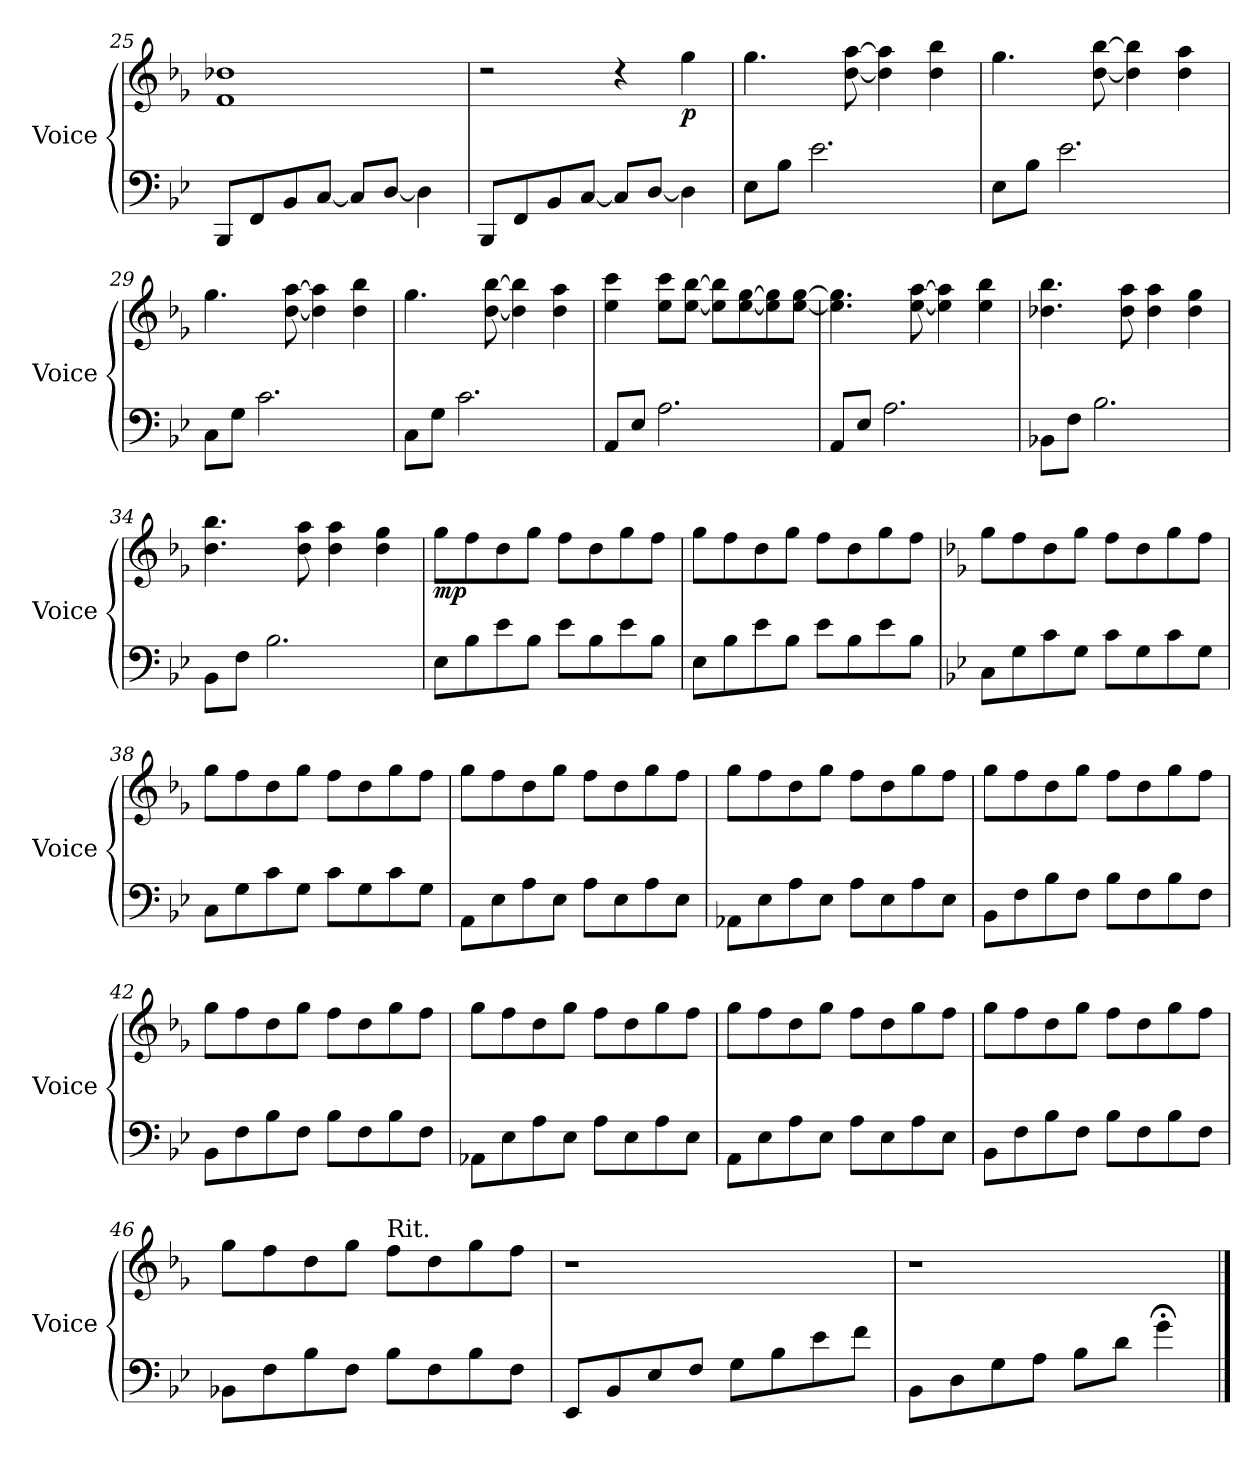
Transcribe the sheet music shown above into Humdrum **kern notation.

**kern	**kern	**dynam
*part2	*part1	*part1
*staff2	*staff1	*staff1
*I"Voice	*I"Voice	*
*I'Voice	*I'Voice	*
!!LO:LB:g=z
*clefF4	*clefG3	*
*k[b-e-]	*k[b-e-]	*
=25	=25	=25
*	*^	*
8BBB-/L	1b-X	1d	.
8FF/	.	.	.
8BB-/	.	.	.
[<8C/J	.	.	.
8C/L]	.	.	.
[>8D/J	.	.	.
4D\]	.	.	.
*	*v	*v	*
=26	=26	=26
8BBB-/L	2rcc	.
8FF/	.	.
8BB-/	.	.
[<8C/J	.	.
8C/L]	4rb	.
[>8D/J	.	.
!	!	!LO:DY:b
4D\]	4ee-\	p
=27	=27	=27
8E-\L	4.ee-\	.
8B-\J	.	.
2.e-\	.	.
.	[<8b-\ [>8ff\	.
.	4b-\] 4ff\]	.
.	4b-\ 4gg\	.
=28	=28	=28
8E-\L	4.ee-\	.
8B-\J	.	.
2.e-\	.	.
.	[<8b-\ [>8gg\	.
.	4b-\] 4gg\]	.
.	4b-\ 4ff\	.
!!LO:LB:g=z
=29	=29	=29
8C\L	4.ee-\	.
8G\J	.	.
2.c\	.	.
.	[<8b-\ [>8ff\	.
.	4b-\] 4ff\]	.
.	4b-\ 4gg\	.
=30	=30	=30
8C\L	4.ee-\	.
8G\J	.	.
2.c\	.	.
.	[<8b-\ [>8gg\	.
.	4b-\] 4gg\]	.
.	4b-\ 4ff\	.
=31	=31	=31
8AA/L	4cc\ 4aa\	.
8E-/J	.	.
2.A\	8cc\ 8aa\L	.
.	[<8cc\ [>8gg\J	.
.	8cc\] 8gg\]L	.
.	[<8cc\ [>8ee-\	.
.	8cc\] 8ee-\]	.
.	[<8cc\ [>8ee-\J	.
=32	=32	=32
8AA/L	4.cc\] 4.ee-\]	.
8E-/J	.	.
2.A\	.	.
.	[<8cc\ [>8ff\	.
.	4cc\] 4ff\]	.
.	4cc\ 4gg\	.
!!LO:LB:g=z
=33	=33	=33
8BB-X\L	4.b-X\ 4.gg\	.
8F\J	.	.
2.B-\	.	.
.	8b-\ 8ff\	.
.	4b-\ 4ff\	.
.	4b-\ 4ee-\	.
=34	=34	=34
8BB-\L	4.b-\ 4.gg\	.
8F\J	.	.
2.B-\	.	.
.	8b-\ 8ff\	.
.	4b-\ 4ff\	.
.	4b-\ 4ee-\	.
=35	=35	=35
!	!	!LO:DY:b
8E-\L	8ee-\L	mp
8B-\	8dd\	.
8e-\	8b-\	.
8B-\J	8ee-\J	.
8e-\L	8dd\L	.
8B-\	8b-\	.
8e-\	8ee-\	.
8B-\J	8dd\J	.
=36	=36	=36
8E-\L	8ee-\L	.
8B-\	8dd\	.
8e-\	8b-\	.
8B-\J	8ee-\J	.
8e-\L	8dd\L	.
8B-\	8b-\	.
8e-\	8ee-\	.
8B-\J	8dd\J	.
!!LO:PB:g=z
=37	=37	=37
*k[b-e-]	*k[b-e-]	*
8C\L	8ee-\L	.
8G\	8dd\	.
8c\	8b-\	.
8G\J	8ee-\J	.
8c\L	8dd\L	.
8G\	8b-\	.
8c\	8ee-\	.
8G\J	8dd\J	.
=38	=38	=38
8C\L	8ee-\L	.
8G\	8dd\	.
8c\	8b-\	.
8G\J	8ee-\J	.
8c\L	8dd\L	.
8G\	8b-\	.
8c\	8ee-\	.
8G\J	8dd\J	.
=39	=39	=39
8AA\L	8ee-\L	.
8E-\	8dd\	.
8A\	8b-\	.
8E-\J	8ee-\J	.
8A\L	8dd\L	.
8E-\	8b-\	.
8A\	8ee-\	.
8E-\J	8dd\J	.
!!LO:LB:g=z
=40	=40	=40
8AA-X\L	8ee-\L	.
8E-\	8dd\	.
8A\	8b-\	.
8E-\J	8ee-\J	.
8A\L	8dd\L	.
8E-\	8b-\	.
8A\	8ee-\	.
8E-\J	8dd\J	.
=41	=41	=41
8BB-\L	8ee-\L	.
8F\	8dd\	.
8B-\	8b-\	.
8F\J	8ee-\J	.
8B-\L	8dd\L	.
8F\	8b-\	.
8B-\	8ee-\	.
8F\J	8dd\J	.
=42	=42	=42
8BB-\L	8ee-\L	.
8F\	8dd\	.
8B-\	8b-\	.
8F\J	8ee-\J	.
8B-\L	8dd\L	.
8F\	8b-\	.
8B-\	8ee-\	.
8F\J	8dd\J	.
!!LO:LB:g=z
=43	=43	=43
8AA-X\L	8ee-\L	.
8E-\	8dd\	.
8A\	8b-\	.
8E-\J	8ee-\J	.
8A\L	8dd\L	.
8E-\	8b-\	.
8A\	8ee-\	.
8E-\J	8dd\J	.
=44	=44	=44
8AA\L	8ee-\L	.
8E-\	8dd\	.
8A\	8b-\	.
8E-\J	8ee-\J	.
8A\L	8dd\L	.
8E-\	8b-\	.
8A\	8ee-\	.
8E-\J	8dd\J	.
=45	=45	=45
8BB-\L	8ee-\L	.
8F\	8dd\	.
8B-\	8b-\	.
8F\J	8ee-\J	.
8B-\L	8dd\L	.
8F\	8b-\	.
8B-\	8ee-\	.
8F\J	8dd\J	.
!!LO:LB:g=z
=46	=46	=46
8BB-X\L	8ee-\L	.
8F\	8dd\	.
8B-\	8b-\	.
8F\J	8ee-\J	.
!	!LO:TX:a:t=Rit.	!
8B-\L	8dd\L	.
8F\	8b-\	.
8B-\	8ee-\	.
8F\J	8dd\J	.
=47	=47	=47
8EE-/L	1r	.
8BB-/	.	.
8E-/	.	.
8F/J	.	.
8G\L	.	.
8B-\	.	.
8e-\	.	.
8f\J	.	.
=48	=48	=48
8BB-\L	1r	.
8D\	.	.
8G\	.	.
8A\J	.	.
8B-\L	.	.
8d\J	.	.
4g;<\	.	.
==	==	==
*-	*-	*-
